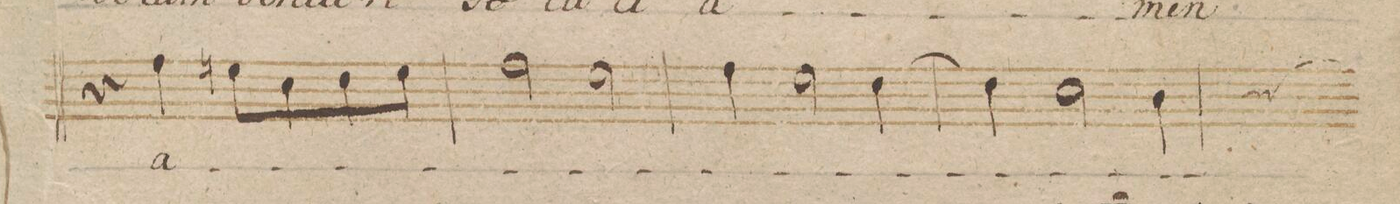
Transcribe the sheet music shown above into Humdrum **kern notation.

**kern	**text	**dynam
*I"Canto.	*	*
*clefC1	*	*
*k[b-]	*	*
*met(c)	*	*
*M4/4	*	*
4r	.	.
4dd\	a-	.
8ccn\L	.	.
8a\	.	.
8b-\	.	.
8cc\J	.	.
=248	=248	=248
2dd\	.	.
2cc\	.	.
=249	=249	=249
4dd\	.	.
2cc\	.	.
[4b-\	.	.
=250	=250	=250
4b-\]	.	.
2a\	.	.
4g\	.	.
*custos:a	*	*
=251	=251	=251
*-	*-	*-
